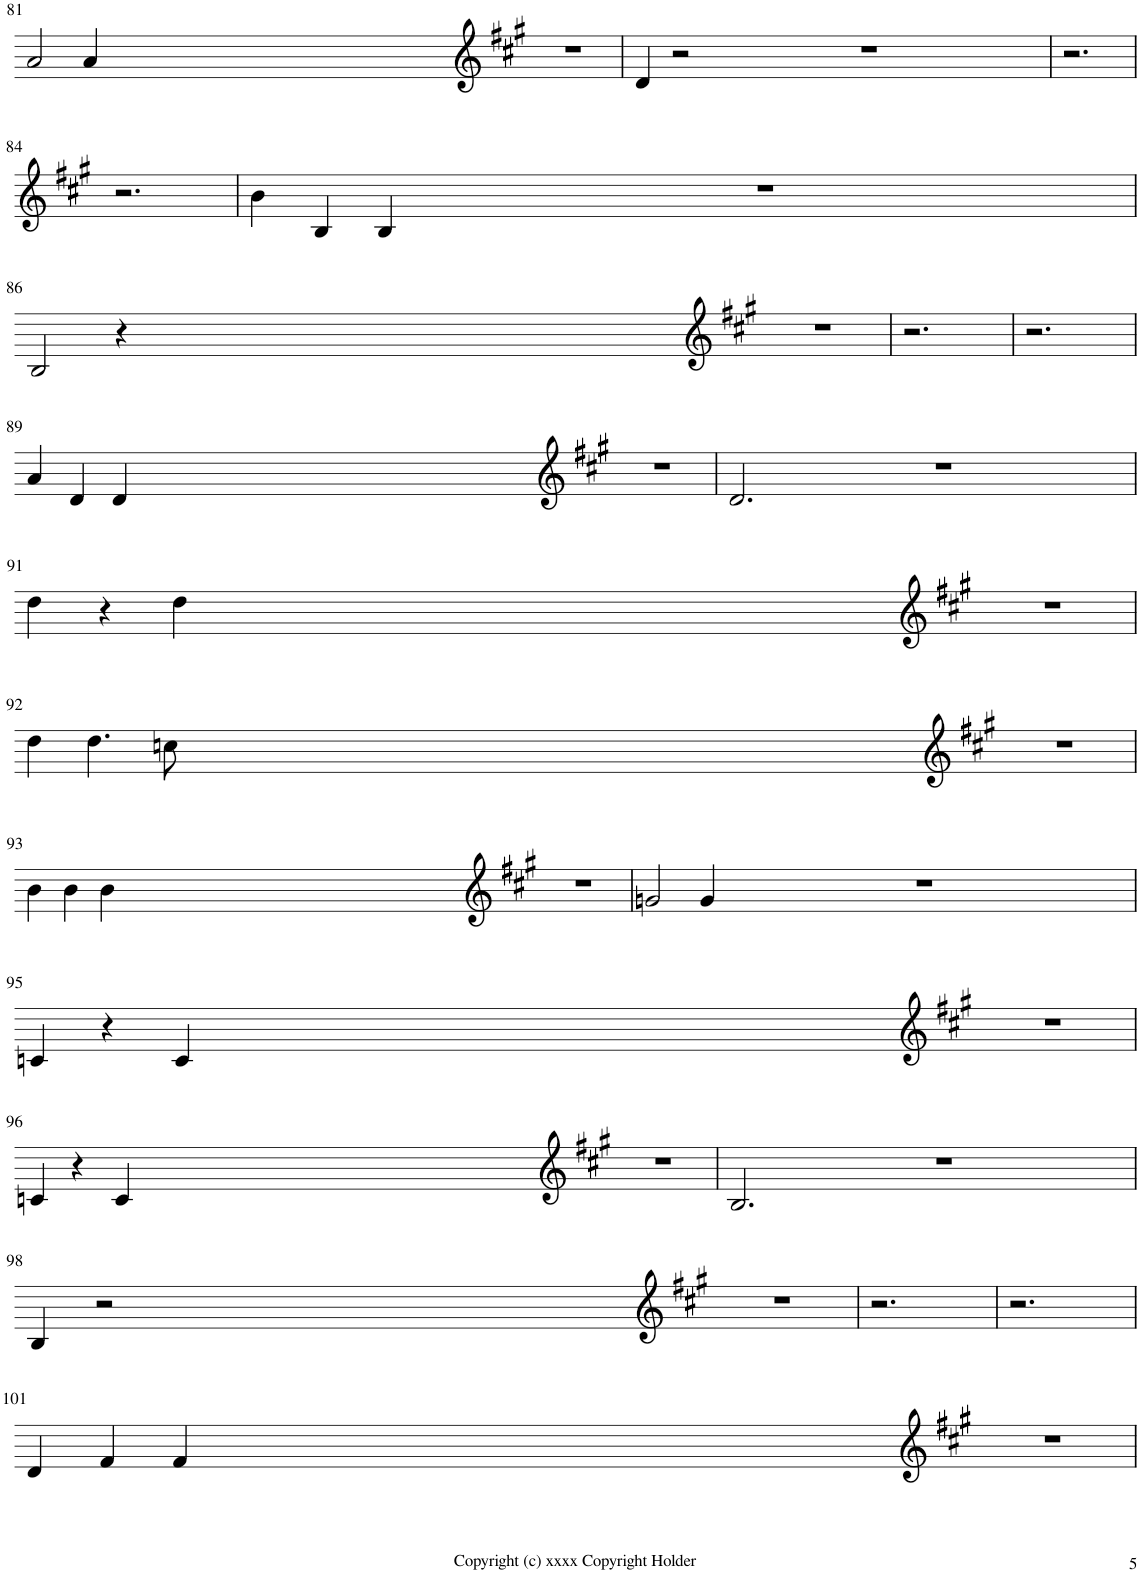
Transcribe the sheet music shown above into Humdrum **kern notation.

**kern
*part1
*staff1
*I"Voice
*I'V
!!LO:PB:g=z
*clefG2
*k[f#c#g#]
*M3/4
=81
2a/
4a/
4ryy
2.r
=82
4d/
2r
4ryy
2.r
=83
2.r
!!LO:LB:g=z
=84
2.r
=85
4b\
4B/
4B/
4ryy
2.r
!!LO:LB:g=z
=86
2B/
4r
4ryy
2.r
=87
2.r
=88
2.r
!!LO:LB:g=z
=89
4a/
4d/
4d/
4ryy
2.r
=90
2.d/
4ryy
2.r
!!LO:LB:g=z
=91
4dd\
4r
4dd\
4ryy
2.r
!!LO:LB:g=z
=92
4dd\
4.dd\
8ccn\
4ryy
2.r
!!LO:LB:g=z
=93
4b\
4b\
4b\
4ryy
2.r
=94
2gn/
4g/
4ryy
2.r
!!LO:LB:g=z
=95
4cn/
4r
4c/
4ryy
2.r
!!LO:LB:g=z
=96
4cn/
4r
4c/
4ryy
2.r
=97
2.B/
4ryy
2.r
!!LO:LB:g=z
=98
4B/
2r
4ryy
2.r
=99
2.r
=100
2.r
!!LO:LB:g=z
=101
4d/
4f#/
4f#/
4ryy
2.r
=
*-
